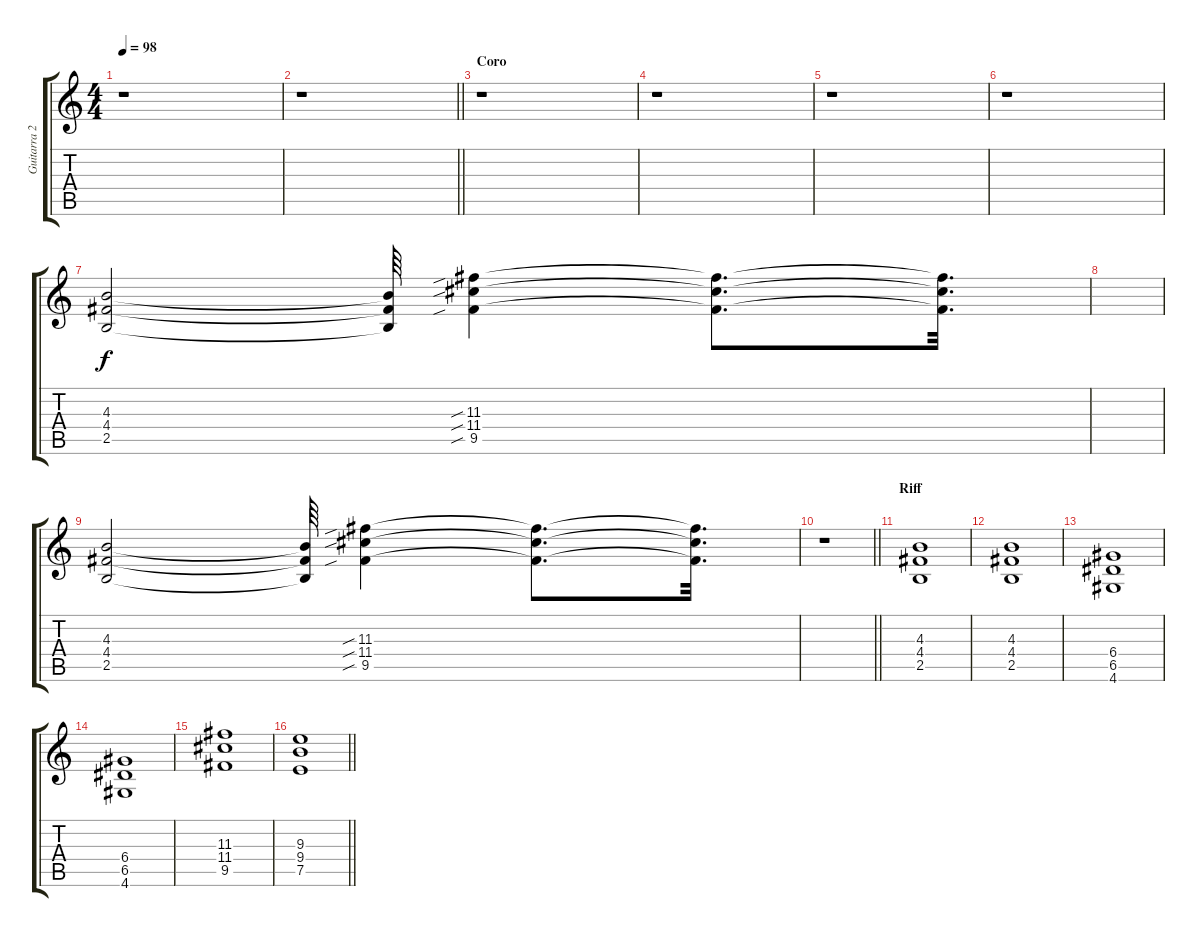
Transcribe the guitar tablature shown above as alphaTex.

\track ("Guitarra 2" "Guitarra 2") {instrument distortionguitar}
\staff {score tabs}
\tuning (E4 B3 G3 D3 A2 E2) {hide}
\ts (4 4)
\tempo 98
\clef g2
\ks c
r.1{dy f} |
\barLineRight lightlight
r.1 |
\section ("" "Coro")
r.1 |
r.1 |
r.1 |
r.1{volume 12} |
(4.3 4.4 2.5).2 (4.3{t} 4.4{t} 2.5{t}).64 (11.3{sib} 11.4{sib} 9.5{sib}).4 (11.3{t} 11.4{t} 9.5{t}).8{d} (11.3{t} 11.4{t} 9.5{t}).32{d} |
|
(4.3 4.4 2.5).2 (4.3{t} 4.4{t} 2.5{t}).64 (11.3{sib} 11.4{sib} 9.5{sib}).4 (11.3{t} 11.4{t} 9.5{t}).8{d} (11.3{t} 11.4{t} 9.5{t}).32{d} |
\barLineRight lightlight
r.1 |
\section ("" "Riff")
(4.3 4.4 2.5).1 |
(4.3 4.4 2.5).1 |
(6.4 6.5 4.6).1 |
(6.4 6.5 4.6).1 |
(11.3 11.4 9.5).1 |
\barLineRight lightlight
(9.3 9.4 7.5).1
